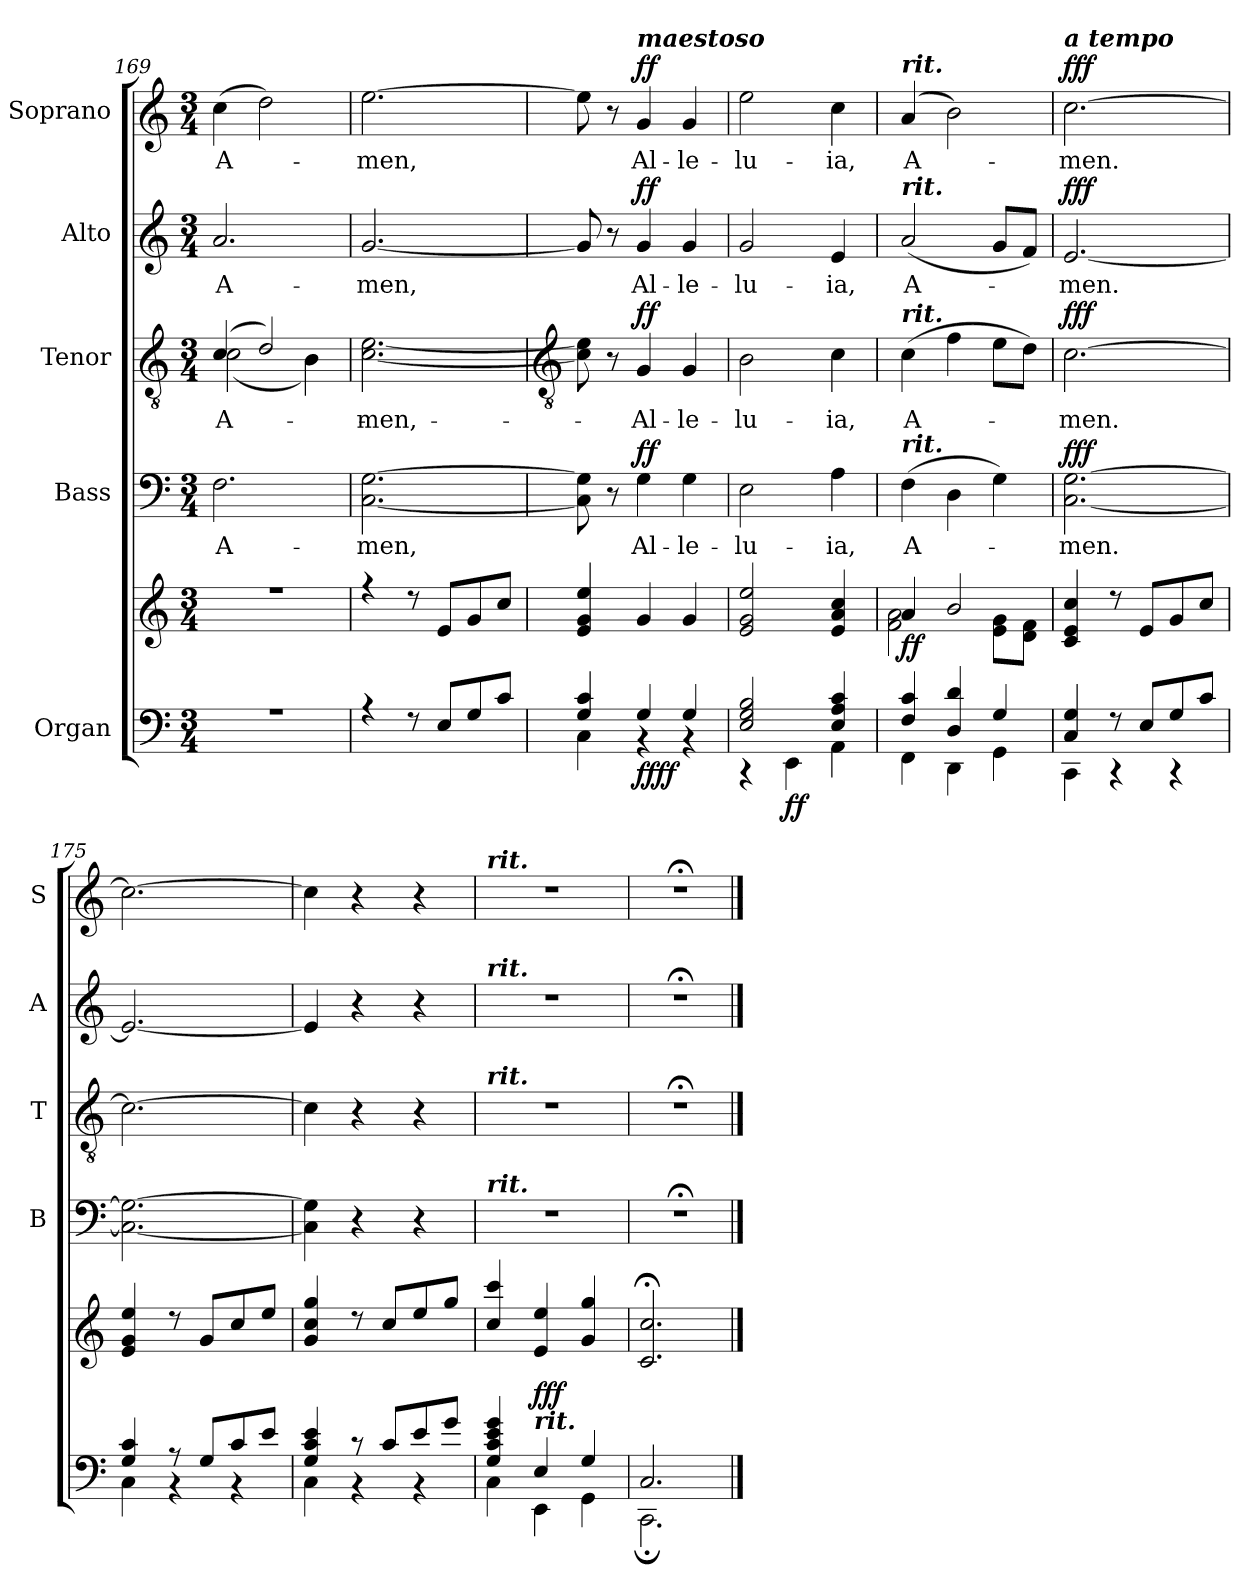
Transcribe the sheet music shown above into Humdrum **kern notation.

**kern	**kern	**dynam	**kern	**text	**dynam	**kern	**text	**dynam	**kern	**text	**dynam	**kern	**text	**dynam
*part5	*part5	*part5	*part4	*part4	*part4	*part3	*part3	*part3	*part2	*part2	*part2	*part1	*part1	*part1
*staff6	*staff5	*staff5/6	*staff4	*staff4	*staff4	*staff3	*staff3	*staff3	*staff2	*staff2	*staff2	*staff1	*staff1	*staff1
*I"Organ	*	*	*I"Bass	*	*	*I"Tenor	*	*	*I"Alto	*	*	*I"Soprano	*	*
*	*	*	*I'B	*	*	*I'T	*	*	*I'A	*	*	*I'S	*	*
*clefF4	*clefG2	*	*clefF4	*	*	*clefGv2	*	*	*clefG2	*	*	*clefG2	*	*
*k[]	*k[]	*	*k[]	*	*	*k[]	*	*	*k[]	*	*	*k[]	*	*
*C:	*C:	*	*C:	*	*	*C:	*	*	*C:	*	*	*C:	*	*
*M3/4	*M3/4	*	*M3/4	*	*	*M3/4	*	*	*M3/4	*	*	*M3/4	*	*
=169	=169	=169	=169	=169	=169	=169	=169	=169	=169	=169	=169	=169	=169	=169
!LO:N:vis=1	!LO:N:vis=1	!	!	!LO:LY:b	!	!	!LO:LY:b	!	!	!LO:LY:b	!	!	!LO:LY:b	!
*^	*^	*	*	*	*	*^	*	*	*	*	*	*	*	*
2.r	2.ryy	2.r	2.ryy	.	2.F	A-	.	(<4c/	(<2c	A-	.	2.a	A-	.	(>4cc	A-	.
.	.	.	.	.	.	.	.	2d/)	.	.	.	.	.	.	2dd)	.	.
.	.	.	.	.	.	.	.	.	4B)	.	.	.	.	.	.	.	.
=170	=170	=170	=170	=170	=170	=170	=170	=170	=170	=170	=170	=170	=170	=170	=170	=170	=170
!	!	!	!	!	!	!LO:LY:b	!	!LO:N:vis=1	!	!LO:LY:b	!	!	!LO:LY:b	!	!	!LO:LY:b	!
4r	2.ryy	4r	2.ryy	.	[2.C [2.G	-men,	.	2.ryy	[2.c [2.e	men,	.	[2.g	-men,	.	[2.ee	men,	.
8r	.	8r	.	.	.	.	.	.	.	.	.	.	.	.	.	.	.
8E/L	.	8e/L	.	.	.	.	.	.	.	.	.	.	.	.	.	.	.
8G/	.	8g/	.	.	.	.	.	.	.	.	.	.	.	.	.	.	.
8c/J	.	8cc/J	.	.	.	.	.	.	.	.	.	.	.	.	.	.	.
*	*	*	*	*	*	*	*	*v	*v	*	*	*	*	*	*	*	*
!!LO:LB:g=z
=171	=171	=171	=171	=171	=171	=171	=171	=171	=171	=171	=171	=171	=171	=171	=171	=171
*	*	*	*	*	*	*	*	*clefGv2	*	*	*	*	*	*	*	*
4G/ 4c/	4C\	4e 4g 4ee	2.ryy	.	8C] 8G]	.	.	8c] 8e]	.	.	8g]	.	.	8ee]	.	.
.	.	.	.	.	8r	.	.	8r	.	.	8r	.	.	8r	.	.
!	!	!	!	!	!	!	!	!	!	!	!	!	!	!LO:TX:a:Bi:t=maestoso	!	!
!	!	!	!	!LO:DY:b=2	!	!LO:LY:b	!	!	!LO:LY:b	!	!	!LO:LY:b	!	!	!LO:LY:b	!
!	!	!	!	!LO:DY:n=1:b	!	!	!LO:DY:b	!	!	!LO:DY:b	!	!	!LO:DY:b	!	!	!LO:DY:b
4G/	4r	4g	.	ff ff	4G	Al-	ff	4G	Al-	ff	4g	Al-	ff	4g	Al-	ff
!	!	!	!	!	!	!LO:LY:b	!	!	!LO:LY:b	!	!	!LO:LY:b	!	!	!LO:LY:b	!
4G/	4r	4g	.	.	4G	-le-	.	4G	-le-	.	4g	-le-	.	4g	-le-	.
=172	=172	=172	=172	=172	=172	=172	=172	=172	=172	=172	=172	=172	=172	=172	=172	=172
!	!	!	!	!	!	!LO:LY:b	!	!	!LO:LY:b	!	!	!LO:LY:b	!	!	!LO:LY:b	!
2E/ 2G/ 2B/	4r	2e 2g 2ee	2.ryy	.	2E	-lu-	.	2B	-lu-	.	2g	-lu-	.	2ee	-lu-	.
!	!	!	!	!LO:DY:b=2	!	!	!	!	!	!	!	!	!	!	!	!
.	4EE\	.	.	ff	.	.	.	.	.	.	.	.	.	.	.	.
!	!	!	!	!	!	!LO:LY:b	!	!	!LO:LY:b	!	!	!LO:LY:b	!	!	!LO:LY:b	!
4E/ 4A/ 4c/	4AA\	4e 4a 4cc	.	.	4A	-ia,	.	4c	-ia,	.	4e	-ia,	.	4cc	-ia,	.
=173	=173	=173	=173	=173	=173	=173	=173	=173	=173	=173	=173	=173	=173	=173	=173	=173
!	!	!	!	!	!	!	!	!	!	!	!	!	!	!LO:TX:a:Bi:t=rit.	!	!
!	!	!	!	!	!	!	!	!	!	!	!LO:TX:a:Bi:t=rit.	!	!	!	!	!
!	!	!	!	!	!	!	!	!LO:TX:a:Bi:t=rit.	!	!	!	!	!	!	!	!
!	!	!	!	!	!LO:TX:a:Bi:t=rit.	!	!	!	!	!	!	!	!	!	!	!
!	!	!	!	!LO:DY:b	!	!LO:LY:b	!	!	!LO:LY:b	!	!	!LO:LY:b	!	!	!LO:LY:b	!
4F/ 4c/	4FF\	4a	2f\ 2a\	ff	(>4F	A-	.	(>4c	A-	.	(<2a	A-	.	(<4a	A-	.
4D/ 4d/	4DD\	2b/	.	.	4D	.	.	4f	.	.	.	.	.	2b)	.	.
4G/	4GG\	.	8e\ 8g\L	.	4G)	.	.	8eL	.	.	8gL	.	.	.	.	.
.	.	.	8d\ 8f\J	.	.	.	.	8dJ)	.	.	8fJ)	.	.	.	.	.
=174	=174	=174	=174	=174	=174	=174	=174	=174	=174	=174	=174	=174	=174	=174	=174	=174
!	!	!	!	!	!	!	!	!	!	!	!	!	!	!LO:TX:a:Bi:t=a tempo	!	!
!	!	!	!LO:N:vis=1	!	!	!LO:LY:b	!LO:DY:b	!	!LO:LY:b	!LO:DY:b	!	!LO:LY:b	!LO:DY:b	!	!LO:LY:b	!LO:DY:b
4C/ 4G/	4CC\	4c 4e 4cc	2.ryy	.	[2.C [2.G	men.	fff	[2.c	men.	fff	[2.e	men.	fff	[2.cc	men.	fff
8r	4r	8r	.	.	.	.	.	.	.	.	.	.	.	.	.	.
8E/L	.	8eL	.	.	.	.	.	.	.	.	.	.	.	.	.	.
8G/	4r	8g	.	.	.	.	.	.	.	.	.	.	.	.	.	.
8c/J	.	8ccJ	.	.	.	.	.	.	.	.	.	.	.	.	.	.
=175	=175	=175	=175	=175	=175	=175	=175	=175	=175	=175	=175	=175	=175	=175	=175	=175
!	!	!	!LO:N:vis=1	!	!	!	!	!	!	!	!	!	!	!	!	!
4G/ 4c/	4C\	4e 4g 4ee	2.ryy	.	2.C_ 2.G_	.	.	2.c_	.	.	2.e_	.	.	2.cc_	.	.
8r	4r	8r	.	.	.	.	.	.	.	.	.	.	.	.	.	.
8G/L	.	8gL	.	.	.	.	.	.	.	.	.	.	.	.	.	.
8c/	4r	8cc	.	.	.	.	.	.	.	.	.	.	.	.	.	.
8e/J	.	8eeJ	.	.	.	.	.	.	.	.	.	.	.	.	.	.
=176	=176	=176	=176	=176	=176	=176	=176	=176	=176	=176	=176	=176	=176	=176	=176	=176
!	!	!	!LO:N:vis=1	!	!	!	!	!	!	!	!	!	!	!	!	!
4G/ 4c/ 4e/	4C\	4g 4cc 4gg	2.ryy	.	4C] 4G]	.	.	4c]	.	.	4e]	.	.	4cc]	.	.
8r	4r	8r	.	.	4r	.	.	4r	.	.	4r	.	.	4r	.	.
8c/L	.	8ccL	.	.	.	.	.	.	.	.	.	.	.	.	.	.
8e/	4r	8ee	.	.	4r	.	.	4r	.	.	4r	.	.	4r	.	.
8g/J	.	8ggJ	.	.	.	.	.	.	.	.	.	.	.	.	.	.
=177	=177	=177	=177	=177	=177	=177	=177	=177	=177	=177	=177	=177	=177	=177	=177	=177
!	!	!	!	!	!	!	!	!	!	!	!	!	!	!LO:TX:a:Bi:t=rit.	!	!
!	!	!	!	!	!	!	!	!	!	!	!LO:TX:a:Bi:t=rit.	!	!	!	!	!
!	!	!	!	!	!	!	!	!LO:TX:a:Bi:t=rit.	!	!	!	!	!	!	!	!
!	!	!	!	!	!LO:TX:a:Bi:t=rit.	!	!	!	!	!	!	!	!	!	!	!
!	!	!	!LO:N:vis=1	!	!LO:N:vis=1	!	!	!LO:N:vis=1	!	!	!LO:N:vis=1	!	!	!LO:N:vis=1	!	!
4G/ 4c/ 4e/ 4g/	4C\	4cc 4ccc	2.ryy	.	2.r	.	.	2.r	.	.	2.r	.	.	2.r	.	.
!LO:TX:a:Bi:t=rit.	!	!	!	!	!	!	!	!	!	!	!	!	!	!	!	!
!	!	!	!	!LO:DY:b	!	!	!	!	!	!	!	!	!	!	!	!
4E/	4EE\	4e 4ee	.	fff	.	.	.	.	.	.	.	.	.	.	.	.
4G/	4GG\	4g 4gg	.	.	.	.	.	.	.	.	.	.	.	.	.	.
=178	=178	=178	=178	=178	=178	=178	=178	=178	=178	=178	=178	=178	=178	=178	=178	=178
!	!	!	!LO:N:vis=1	!	!LO:N:vis=1	!	!	!LO:N:vis=1	!	!	!LO:N:vis=1	!	!	!LO:N:vis=1	!	!
2.C/	2.CC;\	2.c;< 2.cc;<	2.ryy	.	2.r;<	.	.	2.r;<	.	.	2.r;<	.	.	2.r;<	.	.
*v	*v	*	*	*	*	*	*	*	*	*	*	*	*	*	*	*
*	*v	*v	*	*	*	*	*	*	*	*	*	*	*	*	*
==	==	==	==	==	==	==	==	==	==	==	==	==	==	==
*-	*-	*-	*-	*-	*-	*-	*-	*-	*-	*-	*-	*-	*-	*-
